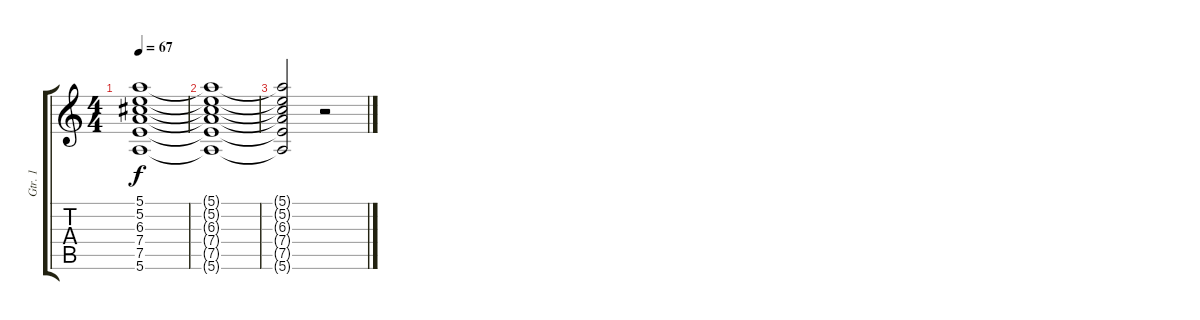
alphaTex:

\track ("Gtr. 1" "Gtr. 1") {instrument electricguitarclean}
\staff {score tabs}
\tuning (E4 B3 G3 D3 A2 E2) {hide}
\ts (4 4)
\tempo 67
\clef g2
\ks c
(5.1 5.2 6.3 7.4 7.5 5.6).1{dy f} |
(5.1{t} 5.2{t} 6.3{t} 7.4{t} 7.5{t} 5.6{t}).1 |
(5.1{t} 5.2{t} 6.3{t} 7.4{t} 7.5{t} 5.6{t}).2 r.2
